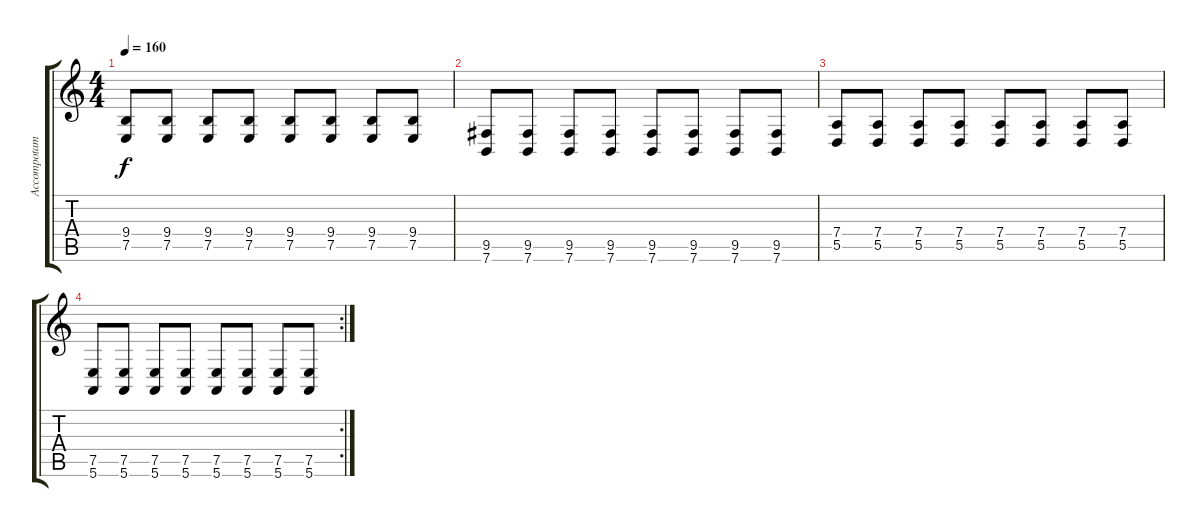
\track ("Accompotament" "Accompotam") {instrument electricpiano1}
\staff {score tabs}
\tuning (E4 B3 G3 D3 A2 E2) {hide}
\ts (4 4)
\tempo 160
\clef g2
\ks c
(9.4 7.5).8{dy f} (9.4 7.5).8 (9.4 7.5).8 (9.4 7.5).8 (9.4 7.5).8 (9.4 7.5).8 (9.4 7.5).8 (9.4 7.5).8 |
(9.5 7.6).8 (9.5 7.6).8 (9.5 7.6).8 (9.5 7.6).8 (9.5 7.6).8 (9.5 7.6).8 (9.5 7.6).8 (9.5 7.6).8 |
(7.4 5.5).8 (7.4 5.5).8 (7.4 5.5).8 (7.4 5.5).8 (7.4 5.5).8 (7.4 5.5).8 (7.4 5.5).8 (7.4 5.5).8 |
\rc 2
(7.5 5.6).8 (7.5 5.6).8 (7.5 5.6).8 (7.5 5.6).8 (7.5 5.6).8 (7.5 5.6).8 (7.5 5.6).8 (7.5 5.6).8
